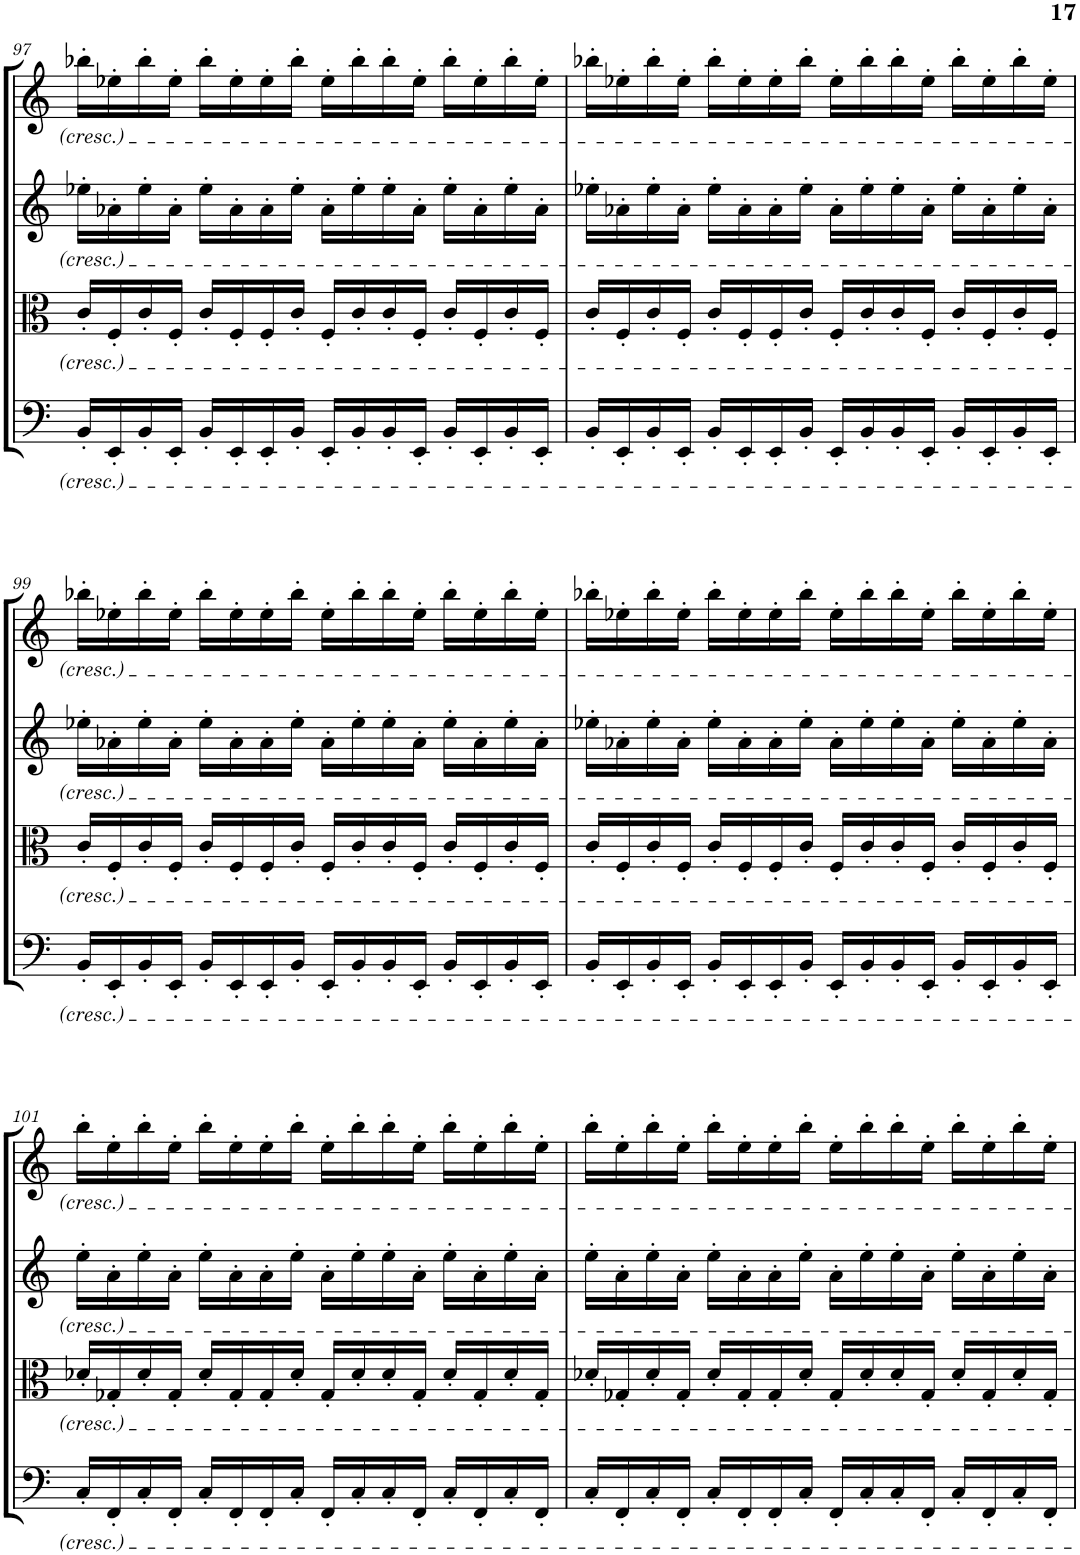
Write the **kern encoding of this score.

**kern	**kern	**kern	**kern
*part4	*part3	*part2	*part1
*staff4	*staff3	*staff2	*staff1
*I"Violoncello	*I"Viola	*I"Violin II	*I"Violin I
*I'Vc	*I'Vla	*I'Vln	*I'Vln
!!LO:PB:g=z
*clefF4	*clefC3	*clefG2	*clefG2
*k[]	*k[]	*k[]	*k[]
*M4/4	*M4/4	*M4/4	*M4/4
=97	=97	=97	=97
16BB'/LL	16c'/LL	16ee-X'\LL	16bb-X'\LL
16EE'/	16F'/	16a-X'\	16ee-X'\
16BB'/	16c'/	16ee-'\	16bb-'\
16EE'/JJ	16F'/JJ	16a-'\JJ	16ee-'\JJ
16BB'/LL	16c'/LL	16ee-'\LL	16bb-'\LL
16EE'/	16F'/	16a-'\	16ee-'\
16EE'/	16F'/	16a-'\	16ee-'\
16BB'/JJ	16c'/JJ	16ee-'\JJ	16bb-'\JJ
16EE'/LL	16F'/LL	16a-'\LL	16ee-'\LL
16BB'/	16c'/	16ee-'\	16bb-'\
16BB'/	16c'/	16ee-'\	16bb-'\
16EE'/JJ	16F'/JJ	16a-'\JJ	16ee-'\JJ
16BB'/LL	16c'/LL	16ee-'\LL	16bb-'\LL
16EE'/	16F'/	16a-'\	16ee-'\
16BB'/	16c'/	16ee-'\	16bb-'\
16EE'/JJ	16F'/JJ	16a-'\JJ	16ee-'\JJ
=98	=98	=98	=98
16BB'/LL	16c'/LL	16ee-X'\LL	16bb-X'\LL
16EE'/	16F'/	16a-X'\	16ee-X'\
16BB'/	16c'/	16ee-'\	16bb-'\
16EE'/JJ	16F'/JJ	16a-'\JJ	16ee-'\JJ
16BB'/LL	16c'/LL	16ee-'\LL	16bb-'\LL
16EE'/	16F'/	16a-'\	16ee-'\
16EE'/	16F'/	16a-'\	16ee-'\
16BB'/JJ	16c'/JJ	16ee-'\JJ	16bb-'\JJ
16EE'/LL	16F'/LL	16a-'\LL	16ee-'\LL
16BB'/	16c'/	16ee-'\	16bb-'\
16BB'/	16c'/	16ee-'\	16bb-'\
16EE'/JJ	16F'/JJ	16a-'\JJ	16ee-'\JJ
16BB'/LL	16c'/LL	16ee-'\LL	16bb-'\LL
16EE'/	16F'/	16a-'\	16ee-'\
16BB'/	16c'/	16ee-'\	16bb-'\
16EE'/JJ	16F'/JJ	16a-'\JJ	16ee-'\JJ
!!LO:LB:g=z
=99	=99	=99	=99
16BB'/LL	16c'/LL	16ee-X'\LL	16bb-X'\LL
16EE'/	16F'/	16a-X'\	16ee-X'\
16BB'/	16c'/	16ee-'\	16bb-'\
16EE'/JJ	16F'/JJ	16a-'\JJ	16ee-'\JJ
16BB'/LL	16c'/LL	16ee-'\LL	16bb-'\LL
16EE'/	16F'/	16a-'\	16ee-'\
16EE'/	16F'/	16a-'\	16ee-'\
16BB'/JJ	16c'/JJ	16ee-'\JJ	16bb-'\JJ
16EE'/LL	16F'/LL	16a-'\LL	16ee-'\LL
16BB'/	16c'/	16ee-'\	16bb-'\
16BB'/	16c'/	16ee-'\	16bb-'\
16EE'/JJ	16F'/JJ	16a-'\JJ	16ee-'\JJ
16BB'/LL	16c'/LL	16ee-'\LL	16bb-'\LL
16EE'/	16F'/	16a-'\	16ee-'\
16BB'/	16c'/	16ee-'\	16bb-'\
16EE'/JJ	16F'/JJ	16a-'\JJ	16ee-'\JJ
=100	=100	=100	=100
16BB'/LL	16c'/LL	16ee-X'\LL	16bb-X'\LL
16EE'/	16F'/	16a-X'\	16ee-X'\
16BB'/	16c'/	16ee-'\	16bb-'\
16EE'/JJ	16F'/JJ	16a-'\JJ	16ee-'\JJ
16BB'/LL	16c'/LL	16ee-'\LL	16bb-'\LL
16EE'/	16F'/	16a-'\	16ee-'\
16EE'/	16F'/	16a-'\	16ee-'\
16BB'/JJ	16c'/JJ	16ee-'\JJ	16bb-'\JJ
16EE'/LL	16F'/LL	16a-'\LL	16ee-'\LL
16BB'/	16c'/	16ee-'\	16bb-'\
16BB'/	16c'/	16ee-'\	16bb-'\
16EE'/JJ	16F'/JJ	16a-'\JJ	16ee-'\JJ
16BB'/LL	16c'/LL	16ee-'\LL	16bb-'\LL
16EE'/	16F'/	16a-'\	16ee-'\
16BB'/	16c'/	16ee-'\	16bb-'\
16EE'/JJ	16F'/JJ	16a-'\JJ	16ee-'\JJ
!!LO:LB:g=z
=101	=101	=101	=101
16C'/LL	16d-X'/LL	16ee'\LL	16bb'\LL
16FF'/	16G-X'/	16a'\	16ee'\
16C'/	16d-'/	16ee'\	16bb'\
16FF'/JJ	16G-'/JJ	16a'\JJ	16ee'\JJ
16C'/LL	16d-'/LL	16ee'\LL	16bb'\LL
16FF'/	16G-'/	16a'\	16ee'\
16FF'/	16G-'/	16a'\	16ee'\
16C'/JJ	16d-'/JJ	16ee'\JJ	16bb'\JJ
16FF'/LL	16G-'/LL	16a'\LL	16ee'\LL
16C'/	16d-'/	16ee'\	16bb'\
16C'/	16d-'/	16ee'\	16bb'\
16FF'/JJ	16G-'/JJ	16a'\JJ	16ee'\JJ
16C'/LL	16d-'/LL	16ee'\LL	16bb'\LL
16FF'/	16G-'/	16a'\	16ee'\
16C'/	16d-'/	16ee'\	16bb'\
16FF'/JJ	16G-'/JJ	16a'\JJ	16ee'\JJ
=102	=102	=102	=102
16C'/LL	16d-X'/LL	16ee'\LL	16bb'\LL
16FF'/	16G-X'/	16a'\	16ee'\
16C'/	16d-'/	16ee'\	16bb'\
16FF'/JJ	16G-'/JJ	16a'\JJ	16ee'\JJ
16C'/LL	16d-'/LL	16ee'\LL	16bb'\LL
16FF'/	16G-'/	16a'\	16ee'\
16FF'/	16G-'/	16a'\	16ee'\
16C'/JJ	16d-'/JJ	16ee'\JJ	16bb'\JJ
16FF'/LL	16G-'/LL	16a'\LL	16ee'\LL
16C'/	16d-'/	16ee'\	16bb'\
16C'/	16d-'/	16ee'\	16bb'\
16FF'/JJ	16G-'/JJ	16a'\JJ	16ee'\JJ
16C'/LL	16d-'/LL	16ee'\LL	16bb'\LL
16FF'/	16G-'/	16a'\	16ee'\
16C'/	16d-'/	16ee'\	16bb'\
16FF'/JJ	16G-'/JJ	16a'\JJ	16ee'\JJ
=	=	=	=
*-	*-	*-	*-
